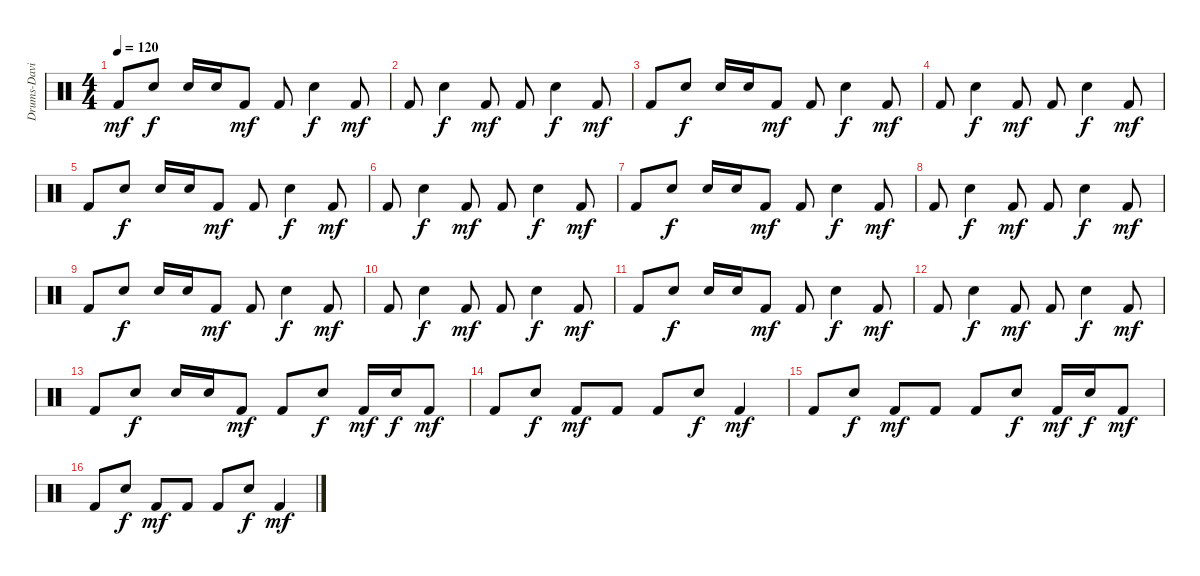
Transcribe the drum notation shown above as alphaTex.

\track ("Drums-David Grohl" "Drums-Davi") {instrument percussion}
\staff {score}
\articulation defaults
\ts (4 4)
\tempo 120
\clef neutral
\ks c "Kick (hit) 2".8{dy mf} "Snare (hit) 2".8{dy f} "Snare (hit) 2".16 "Snare (hit) 2".16 "Kick (hit) 2".8{dy mf} "Kick (hit) 2".8 "Snare (hit) 2".4{dy f} "Kick (hit) 2".8{dy mf}
|
"Kick (hit) 2".8 "Snare (hit) 2".4{dy f} "Kick (hit) 2".8{dy mf} "Kick (hit) 2".8 "Snare (hit) 2".4{dy f} "Kick (hit) 2".8{dy mf} |
"Kick (hit) 2".8 "Snare (hit) 2".8{dy f} "Snare (hit) 2".16 "Snare (hit) 2".16 "Kick (hit) 2".8{dy mf} "Kick (hit) 2".8 "Snare (hit) 2".4{dy f} "Kick (hit) 2".8{dy mf} |
"Kick (hit) 2".8 "Snare (hit) 2".4{dy f} "Kick (hit) 2".8{dy mf} "Kick (hit) 2".8 "Snare (hit) 2".4{dy f} "Kick (hit) 2".8{dy mf} |
"Kick (hit) 2".8 "Snare (hit) 2".8{dy f} "Snare (hit) 2".16 "Snare (hit) 2".16 "Kick (hit) 2".8{dy mf} "Kick (hit) 2".8 "Snare (hit) 2".4{dy f} "Kick (hit) 2".8{dy mf} |
"Kick (hit) 2".8 "Snare (hit) 2".4{dy f} "Kick (hit) 2".8{dy mf} "Kick (hit) 2".8 "Snare (hit) 2".4{dy f} "Kick (hit) 2".8{dy mf} |
"Kick (hit) 2".8 "Snare (hit) 2".8{dy f} "Snare (hit) 2".16 "Snare (hit) 2".16 "Kick (hit) 2".8{dy mf} "Kick (hit) 2".8 "Snare (hit) 2".4{dy f} "Kick (hit) 2".8{dy mf} |
"Kick (hit) 2".8 "Snare (hit) 2".4{dy f} "Kick (hit) 2".8{dy mf} "Kick (hit) 2".8 "Snare (hit) 2".4{dy f} "Kick (hit) 2".8{dy mf} |
"Kick (hit) 2".8 "Snare (hit) 2".8{dy f} "Snare (hit) 2".16 "Snare (hit) 2".16 "Kick (hit) 2".8{dy mf} "Kick (hit) 2".8 "Snare (hit) 2".4{dy f} "Kick (hit) 2".8{dy mf} |
"Kick (hit) 2".8 "Snare (hit) 2".4{dy f} "Kick (hit) 2".8{dy mf} "Kick (hit) 2".8 "Snare (hit) 2".4{dy f} "Kick (hit) 2".8{dy mf} |
"Kick (hit) 2".8 "Snare (hit) 2".8{dy f} "Snare (hit) 2".16 "Snare (hit) 2".16 "Kick (hit) 2".8{dy mf} "Kick (hit) 2".8 "Snare (hit) 2".4{dy f} "Kick (hit) 2".8{dy mf} |
"Kick (hit) 2".8 "Snare (hit) 2".4{dy f} "Kick (hit) 2".8{dy mf} "Kick (hit) 2".8 "Snare (hit) 2".4{dy f} "Kick (hit) 2".8{dy mf} |
"Kick (hit) 2".8 "Snare (hit) 2".8{dy f} "Snare (hit) 2".16 "Snare (hit) 2".16 "Kick (hit) 2".8{dy mf} "Kick (hit) 2".8 "Snare (hit) 2".8{dy f} "Kick (hit) 2".16{dy mf} "Snare (hit) 2".16{dy f} "Kick (hit) 2".8{dy mf} |
"Kick (hit) 2".8 "Snare (hit) 2".8{dy f} "Kick (hit) 2".8{dy mf} "Kick (hit) 2".8 "Kick (hit) 2".8 "Snare (hit) 2".8{dy f} "Kick (hit) 2".4{dy mf} |
"Kick (hit) 2".8 "Snare (hit) 2".8{dy f} "Kick (hit) 2".8{dy mf} "Kick (hit) 2".8 "Kick (hit) 2".8 "Snare (hit) 2".8{dy f} "Kick (hit) 2".16{dy mf} "Snare (hit) 2".16{dy f} "Kick (hit) 2".8{dy mf} |
"Kick (hit) 2".8 "Snare (hit) 2".8{dy f} "Kick (hit) 2".8{dy mf} "Kick (hit) 2".8 "Kick (hit) 2".8 "Snare (hit) 2".8{dy f} "Kick (hit) 2".4{dy mf}
